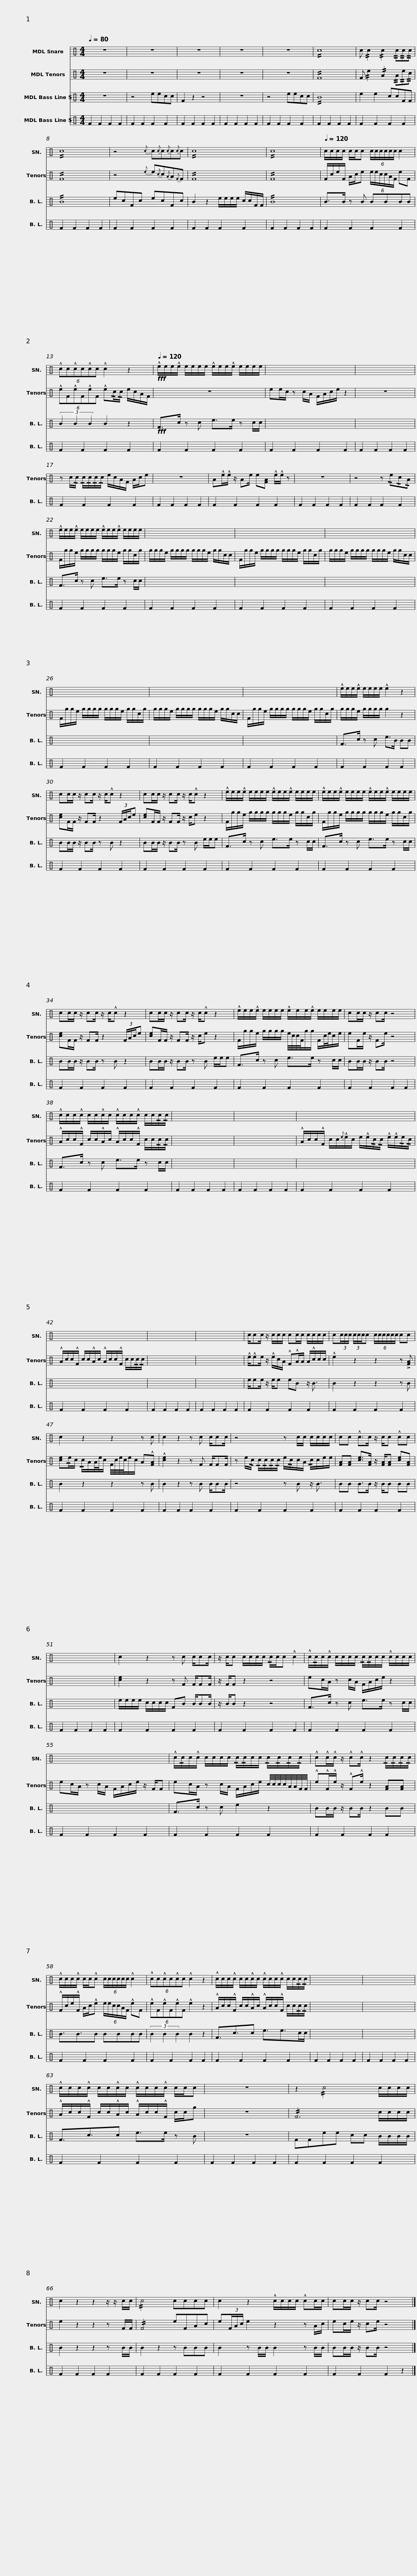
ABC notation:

X:1
%%score 1 2 3 4
L:1/8
Q:1/4=80
M:4/4
I:linebreak $
K:C
V:1 perc
K:none
V:2 perc
K:none
V:3 perc
K:none
V:4 perc
K:none
V:1
 z8 | z8 | z8 | z8 | z8 | %5
 !//!c8 | c !//!c2 !//!c2 !//!c!//!c!//!c |$ !//!c8 | z4{c} c{c}c{c}c{c}c | !//!c8 | %10
 !//!c8 |$[Q:1/4=120] c/c/c/c/ c/c/c (6:4:6c/c/c/c/c/c/ c2 | (6:4:6!^!cc!^!cc!^!cc !^!c2 z2 |!fff![Q:1/4=120] !^!e/e/e/!^!e/ e/e/e/e/ !^!e/e/e/!^!e/ e/e/e/e/ |$ x8 | %15
 x8 | x8 | x8 | x8 |$ x8 | %20
 x8 | !^!e/e/e/!^!e/ e/e/e/e/ !^!e/e/e/!^!e/ e/e/e/e/ | x8 |$ x8 | x8 | %25
 x8 |$ x8 | x8 | !^!e/e/e/!^!e/ e/e/e/e/ !^!e2 z2 |$ cc/c/ z/ cc/ z/ c/!^!c z2 | %30
 cc/c/ z/ cc/ z/ c/!^!c z2 | !^!e/e/e/!^!e/ e/e/e/e/ !^!e/e/e/!^!e/ e/e/e/e/ |$ !^!e/e/e/!^!e/ e/e/e/e/ !^!e/e/e/!^!e/ e/e/e/e/ | cc/c/ z/ cc/ z/ c/!^!c z2 | cc/c/ z/ cc/ z/ c/!^!c z2 |$ %35
 !^!e/e/e/!^!e/ e/e/e/e/ !^!e/e/e/!^!e/ e/e/e/e/ | cc/c/ z/ cc/ z4 | !^!c/c/c/!^!c/ c/c/!^!c/c/ !^!c/c/c/!^!c/ c/c/!/!c/!/!c/ |$ x8 | x8 | %40
 x8 | x8 | x8 |$ x8 | c/cc/ z/ c/c/c/ cc/c/ c/c/c/c/ | %45
 c(3c/c/c/ (3c/c/c/c (6:4:6c/c/c/c/c/c/ cc |$ c2 z2 z2 z c | c2 z2 z c c/cc/ | z4 z c/c/ c/c/c/c/ |$ cc !^!c>c z/ c/c !^!cc | %50
 x8 | c2 z2 z c c/cc/ | z/ c/c c/c/c/c/ !/!c/c/c !^!c2 |$ !^!c/!/!c/c/!^!c/ c/c/c/c/ !/!c/!/!c/c/c/ !^!c/c/c/c/ | x8 | %55
 !^!c/!/!c/c/!^!c/ c/c/c/c/ !/!c/!/!c/c/c/ !/!c/!/!c/!/!c/!/!c/ |$ !^!c!^!c/!^!c/ z/ !^!c!^!c/ z2 !/!c/!/!c/!/!c/!/!c/ | !^!c/c/c/!^!c/ c/c/!^!c (6:4:6c/c/c/c/c/c/ !^!c2 | (6:4:6!^!cc!^!cc!^!cc !^!c2 z2 |$ !^!c/c/c/!^!c/ c/c/!^!c/c/ !^!c/c/c/!^!c/ c/c/!/!c/!/!c/ | %60
 x8 | x8 | !^!c/c/c/!^!c/ c/c/!^!c/c/ !^!c/c/c/!^!c/ c/c/c | z8 |$ z2 !//!c4 c/c/c/c/ | %65
 c2 z2 z2 z/ z/ c/c/ | !//!c4 cccc | c2 z2 !^!c/c/c/c/ !^!cc/c/ |$ cc/c/ z/ cc/ z4 |] %69
V:2
 z8 | z8 | z8 | z8 | z8 | %5
 !//!F8 | F !//!e2 !//!A2 !//!A!//!e!//!c |$ !//!F8 | z4{e} e{c}c{A}A{F}F | !//!F8 | %10
 !//!F8 |$ F/c/e/F/ A/c/e (6:4:6e/e/c/c/A/F/ eF | (6:4:6!^!eF!^!eF!^!eF !^!e!/!c/!/!c/ e/c/A/F/ | z8 |$ ee/c/ z c/A/ F/A/c/e/ z2 | %15
 z8 | z c/!/!c/ !/!c/!/!c/!/!c/!/!c/ e/c/A/F/ A/c/e | z8 | A!^!e/!^!e/ z/ Ae/ e[FA] !^!e/!^!e/ z |$ z8 | %20
 z4 z !/!e!/!c!/!A | F/g/g/e/ g/g/g/g/ g/g/g/e/ g/g/c/g/ | g/g/g/e/ g/g/g/g/ g/g/g/e/ g/g/c/c/ |$ F/g/g/e/ g/g/g/g/ g/g/g/e/ g/g/c/g/ | g/g/g/e/ g/g/g/g/ g/g/g/e/ g/g/c/c/ | %25
 F/g/g/e/ g/g/g/g/ g/g/g/e/ g/g/c/g/ |$ g/g/g/e/ g/g/g/g/ g/g/g/e/ g/g/c/c/ | F/g/g/e/ g/g/g/g/ g/g/g/e/ g/g/c/g/ | g/g/g/e/ g/g/g/g/ g2 z2 |$ [ce]F/F/ z/ FF/ z2 (3F/A/c/e | %30
 [ce]F/F/ z/ FF/ z/ c/e z2 | F/g/g/e/ g/g/g/g/ g/g/g/e/ g/g/c/g/ |$ F/g/g/e/ g/g/g/g/ g/g/g/e/ g/g/c/g/ | [ce]F/F/ z/ FF/ z2 (3F/A/c/e | [ce]F/F/ z/ FF/ z/ c/e z2 |$ %35
 F/g/g/e/ g/g/g/g/ e/4c/4c/4F/4g/g/ F/c/4e/4c/e/ | eF/e/ z/ Fe/ z4 | !^!A/c/c/!^!F/ c/c/!^!A/c/ !^!A/c/c/!^!F/ c/c/!/!c/!/!c/ |$ x8 | x8 | %40
 !^!A/c/c/!^!F/ c/c/{e}!^!e/c/ e/!^!e/!/!c/!/!c/ !^!e/!^!e/!/!e/!/!c/ | !^!A/c/c/!^!F/ c/c/!^!A/c/ !^!A/c/c/!^!F/ c/c/!/!c/!/!c/ | x8 |$ x8 | !^!e/!^!ee/ z/ !^!e/c/A/ !^!F!^!A/A/ A/!^!c/c/c/ | %45
 !^!e2 z2 z2 z !>![FA] |$ [ce]!/!e/c/ !/!c/A/A/4e/4c/ F/4c/4e/4c/4e/c/ A!^![FA] | !^![ce]2 z2 z F F/FF/ | z e/!/!c/ !/!c/!/!c/!/!c/!/!c/ e/!/!c/c/A/ !/!c/c/e/e/ |$ [FA][FA] [ce]>[FA] z/ [FA]/[FA] [ce][FA] | %50
 x8 | [ce]2 z2 z F F/FF/ | z/ F/F z2 z4 |$ ec/A/ z c/A/ F/A/c/e/ z2 | ec/A/ z c/A/ F/A/c/e/ z/ F/F | %55
 ec/A/ z c/A/ F/A/c/e/ c/4c/4c/4c/4A/4A/4F/4F/4 |$ !^!e!^!F/!^!e/ z/ !^!F!^!e/ z2 [FA][FA] | !^!F/c/e/!^!F/ A/c/!^!e (6:4:6e/e/c/c/A/F/ !^!eF | (6:4:6!^!eF!^!eF!^!eF !^!e2 z2 |$ !^!A/c/c/!^!F/ c/c/!^!A/c/ !^!A/c/c/!^!F/ c/c/!/!c/!/!c/ | %60
 x8 | x8 | !^!A/c/c/!^!F/ c/c/!^!A/c/ !^!A/c/c/!^!F/ c/c/g | z8 |$ !//!F6 c/c/c/c/ | %65
 e2 z2 z2 z F/F/ | !//!F4 eFAc | e(3F/A/c/ e2 z2 z A/c/ |$ ec/e/ z/ ce/ z4 |] %69
V:3
 z8 | z4 eecc | F2 z2 z4 | z8 | z4 eecc | %5
 !//!B8 | e2 e2 ccFF |$ !//!B8 | ecFc ecFc | B2 z2 e/e/e/e/ c/c/F/F/ | %10
 !//!B8 |$ B>B z B BBBB | (3B2 B2 B2 B2 z2 |!fff! F>c z c e>e z c/c/ |$ x8 | %15
 x8 | x8 | x8 | x8 |$ x8 | %20
 x8 | F>c z c e>e z c/c/ | x8 |$ x8 | x8 | %25
 x8 |$ x8 | x8 | F>c z c e>B BB |$ BB/B/ z/ BB/ z B z2 | %30
 BB/B/ z/ BB/ z B e/e/e | F>c z c e>e z c/c/ |$ F>c z c e>e z c/c/ | BB/B/ z/ BB/ z B z2 | BB/B/ z/ BB/ z B e/e/e |$ %35
 F>c z c e>e z c/c/ | BB/B/ z/ BB/ z4 | F>c z c e>e z c/c/ |$ x8 | x8 | %40
 x8 | x8 | x8 |$ x8 | e/ee/ z/ e/e eB z/ B3/2 | %45
 B2 z2 z2 z B |$ B2 z2 z2 z B | B2 z2 z B B/BB/ | z4 z B z/ B3/2 |$ BB B>B z/ B/B BB | %50
 x8 | e/e/e/e/ c/c/c/c/ FB B/BB/ | z/ B/B z2 z4 |$ F>c z c e>e z c/c/ | x8 | %55
 F>c z c e2 z2 |$ BB/B/ z/ BB/ z2 BB | B3/2B3/2B BBBB | (3B2 B2 B2 B2 z2 |$ F3/2c3/2c e3/2e>cc/ | %60
 x8 | x8 | F3/2c3/2c e>e z B | z8 |$ FFee cc B/B/B/B/ | %65
 B2 z2 z2 z B/B/ | B2 z2 z BBB | B2 z B/B/ B2 z B/B/ |$ BB/B/ z/ BB/ z4 |] %69
V:4
 F2 F2 F2 F2 | F2 F2 F2 F2 | F2 F2 F2 F2 | F2 F2 F2 F2 | F2 F2 F2 F2 | %5
 F2 F2 F2 F2 | F2 F2 F2 F2 |$ F2 F2 F2 F2 | F2 F2 F2 F2 | F2 F2 F2 F2 | %10
 F2 F2 F2 F2 |$ F2 F2 F2 F2 | F2 F2 F2 F2 | F2 F2 F2 F2 |$ F2 F2 F2 F2 | %15
 F2 F2 F2 F2 | F2 F2 F2 F2 | F2 F2 F2 F2 | F2 F2 F2 F2 |$ F2 F2 F2 F2 | %20
 F2 F2 F2 F2 | F2 F2 F2 F2 | F2 F2 F2 F2 |$ F2 F2 F2 F2 | F2 F2 F2 F2 | %25
 F2 F2 F2 F2 |$ F2 F2 F2 F2 | F2 F2 F2 F2 | F2 F2 F2 F2 |$ F2 F2 F2 F2 | %30
 F2 F2 F2 F2 | F2 F2 F2 F2 |$ F2 F2 F2 F2 | F2 F2 F2 F2 | F2 F2 F2 F2 |$ %35
 F2 F2 F2 F2 | F2 F2 F2 F2 | F2 F2 F2 F2 |$ F2 F2 F2 F2 | F2 F2 F2 F2 | %40
 F2 F2 F2 F2 | F2 F2 F2 F2 | F2 F2 F2 F2 |$ F2 F2 F2 F2 | F2 F2 F2 F2 | %45
 F2 F2 F2 F2 |$ F2 F2 F2 F2 | F2 F2 F2 F2 | F2 F2 F2 F2 |$ F2 F2 F2 F2 | %50
 F2 F2 F2 F2 | F2 F2 F2 F2 | F2 F2 F2 F2 |$ F2 F2 F2 F2 | F2 F2 F2 F2 | %55
 F2 F2 F2 F2 |$ F2 F2 F2 F2 | F2 F2 F2 F2 | F2 F2 F2 F2 |$ F2 F2 F2 F2 | %60
 F2 F2 F2 F2 | F2 F2 F2 F2 | F2 F2 F2 F2 | F2 F2 F2 F2 |$ F2 F2 F2 F2 | %65
 F2 F2 F2 F2 | F2 F2 F2 F2 | F2 F2 F2 F2 |$ F2 F2 F2 z2 |] %69
